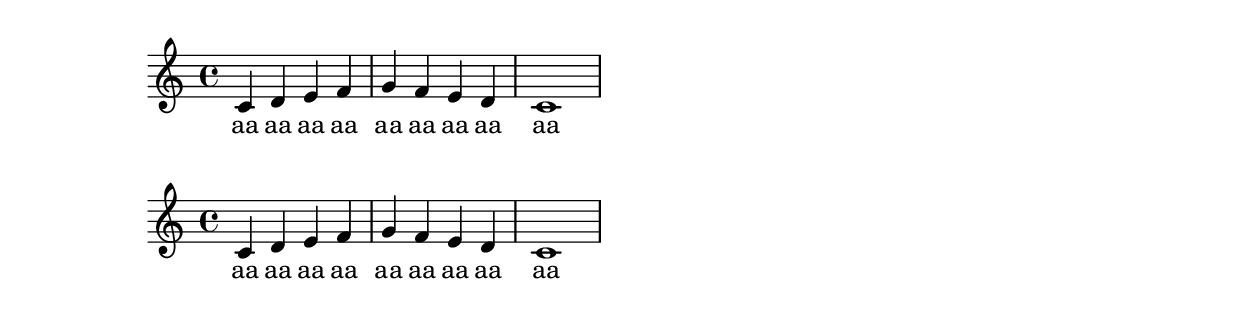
%% Do not edit this file; it is auto-generated from LSR http://lsr.dsi.unimi.it
%% This file is in the public domain.
\version "2.11.38"

\header {
  lsrtags = "text, vocal-music, spacing"
 texidoc = "
This snippets shows you how to bring the lyrics line closer to the
Staff.
" }
% begin verbatim
% Default layout:
\score{
  <<
    \new Staff \new Voice = m \relative c'{ c4 d e f g f e d c1}
    \new Lyrics \lyricsto m {aa aa aa aa aa aa aa aa aa }
  >>
}

% Reducing the minimum space below the Staff and above the Lyrics:

\score {
  <<
    \new Staff \with {
      \override VerticalAxisGroup #'minimum-Y-extent = #'(-1. 4)}
    \new Voice = m \relative c'{ c4 d e f g f e d c1 }
    \new Lyrics \with {
      \override VerticalAxisGroup #'minimum-Y-extent = #'(-1.2 . 1)}
    \lyricsto m {aa aa aa aa aa aa aa aa aa }
  >>

  \header {
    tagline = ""
  }
}
